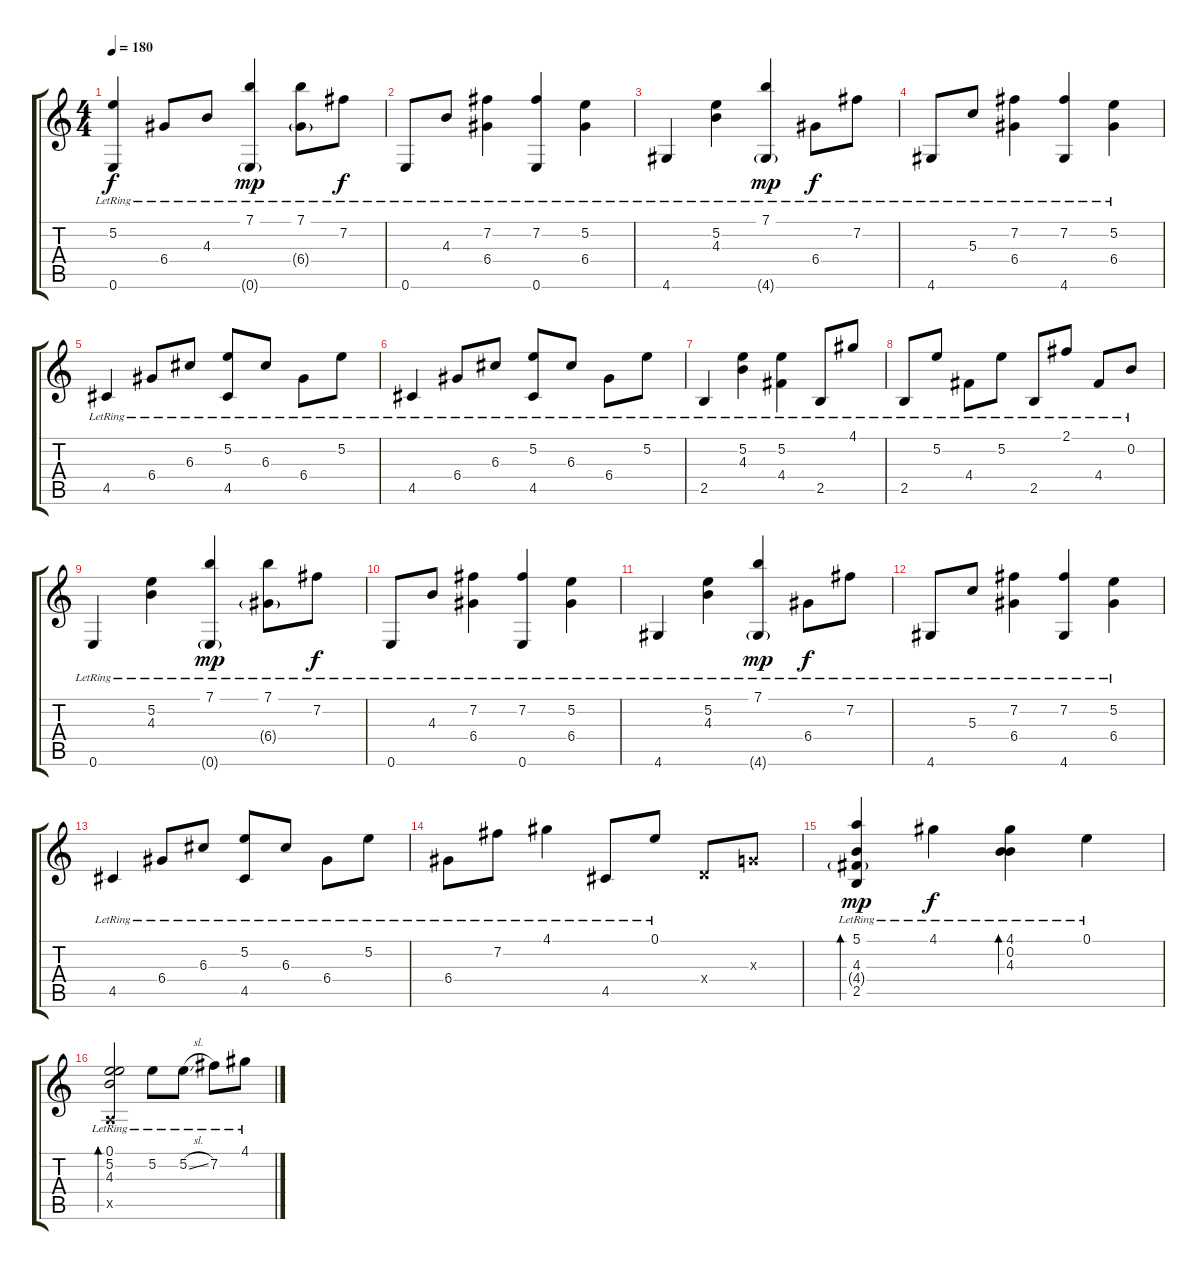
\track "" {instrument acousticguitarsteel}
\staff {score tabs}
\tuning (E4 B3 G3 D3 A2 E2) {hide}
\ts (4 4)
\tempo 180
\clef g2
\ks c
(5.2{lr} 0.6{lr}).4{dy f} 6.4{lr}.8 4.3{lr}.8 (7.1{lr} 0.6{g lr}).4{dy mp} (7.1{lr} 6.4{g lr}).8 7.2{lr}.8{dy f} |
0.6{lr}.8 4.3{lr}.8 (7.2{lr} 6.4{lr}).4 (7.2{lr} 0.6{lr}).4 (5.2{lr} 6.4{lr}).4 |
4.6{lr}.4 (5.2{lr} 4.3{lr}).4 (7.1{lr} 4.6{g lr}).4{dy mp} 6.4{lr}.8{dy f} 7.2{lr}.8 |
4.6{lr}.8 5.3{lr}.8 (7.2{lr} 6.4{lr}).4 (7.2{lr} 4.6{lr}).4 (5.2{lr} 6.4{lr}).4 |
4.5{lr}.4 6.4{lr}.8 6.3{lr}.8 (5.2{lr} 4.5{lr}).8 6.3{lr}.8 6.4{lr}.8 5.2{lr}.8 |
4.5{lr}.4 6.4{lr}.8 6.3{lr}.8 (5.2{lr} 4.5{lr}).8 6.3{lr}.8 6.4{lr}.8 5.2{lr}.8 |
2.5{lr}.4 (5.2{lr} 4.3{lr}).4 (5.2{lr} 4.4{lr}).4 2.5{lr}.8 4.1{lr}.8 |
2.5{lr}.8 5.2{lr}.8 4.4{lr}.8 5.2{lr}.8 2.5{lr}.8 2.1{lr}.8 4.4{lr}.8 0.2{lr}.8 |
0.6{lr}.4 (5.2{lr} 4.3{lr}).4 (7.1{lr} 0.6{g lr}).4{dy mp} (7.1{lr} 6.4{g lr}).8 7.2{lr}.8{dy f} |
0.6{lr}.8 4.3{lr}.8 (7.2{lr} 6.4{lr}).4 (7.2{lr} 0.6{lr}).4 (5.2{lr} 6.4{lr}).4 |
4.6{lr}.4 (5.2{lr} 4.3{lr}).4 (7.1{lr} 4.6{g lr}).4{dy mp} 6.4{lr}.8{dy f} 7.2{lr}.8 |
4.6{lr}.8 5.3{lr}.8 (7.2{lr} 6.4{lr}).4 (7.2{lr} 4.6{lr}).4 (5.2{lr} 6.4{lr}).4 |
4.5{lr}.4 6.4{lr}.8 6.3{lr}.8 (5.2{lr} 4.5{lr}).8 6.3{lr}.8 6.4{lr}.8 5.2{lr}.8 |
6.4{lr}.8 7.2{lr}.8 4.1{lr}.4 4.5{lr}.8 0.1{lr}.8 0.4{x}.8 0.3{x}.8 |
(5.1{lr} 4.3{lr} 4.4{g lr} 2.5{lr}).4{bd 120 dy mp} 4.1{lr}.4{dy f} (4.1{lr} 0.2{lr} 4.3{lr}).4{bd 120} 0.1{lr}.4 |
(0.1{lr} 5.2{lr} 4.3{lr} 0.5{x}).2{bd 120} 5.2{lr}.8 5.2{sl lr}.8 7.2{lr}.8 4.1{lr}.8
